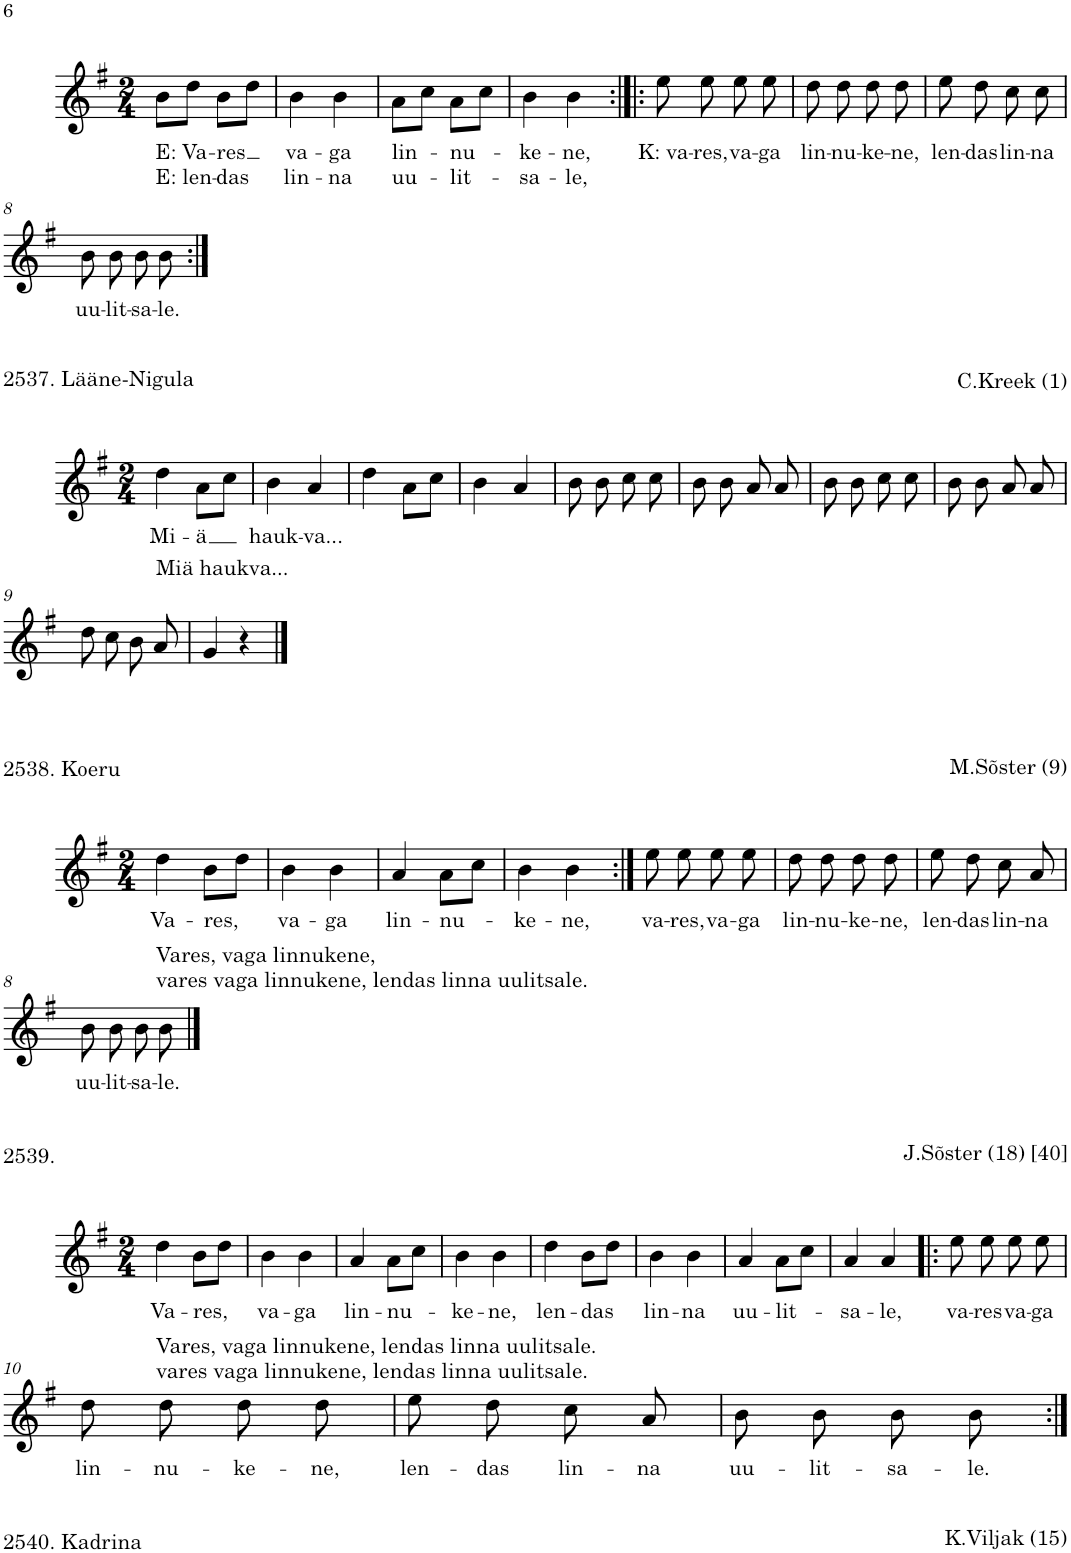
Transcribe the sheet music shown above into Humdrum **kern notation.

**kern	**text	**text
*part1	*part1	*part1
*staff1	*staff1	*staff1
*I"Piano	*	*
*I'Pno.	*	*
!!LO:PB:g=z
*clefG2	*	*
*k[f#]	*	*
*M2/4	*	*
=1	=1	=1
!	!LO:LY:b	!LO:LY:b
8b\L	E: Va-	E: len-
8dd\J	.	.
!	!LO:LY:b	!LO:LY:b
8b\L	-res	-das
8dd\J	.	.
=2	=2	=2
!	!LO:LY:b	!LO:LY:b
4b\	va-	lin-
!	!LO:LY:b	!LO:LY:b
4b\	-ga	-na
=3	=3	=3
!	!LO:LY:b	!LO:LY:b
8a\L	lin-	uu-
8cc\J	.	.
!	!LO:LY:b	!LO:LY:b
8a\L	-nu-	-lit-
8cc\J	.	.
=4	=4	=4
!	!LO:LY:b	!LO:LY:b
4b\	-ke-	-sa-
!	!LO:LY:b	!LO:LY:b
4b\	-ne,	-le,
=5:|!|:	=5:|!|:	=5:|!|:
!	!LO:LY:b	!
8ee\	K: va-	.
!	!LO:LY:b	!
8ee\	-res,	.
!	!LO:LY:b	!
8ee\	va-	.
!	!LO:LY:b	!
8ee\	-ga	.
=6	=6	=6
!	!LO:LY:b	!
8dd\	lin-	.
!	!LO:LY:b	!
8dd\	-nu-	.
!	!LO:LY:b	!
8dd\	-ke-	.
!	!LO:LY:b	!
8dd\	-ne,	.
=7	=7	=7
!	!LO:LY:b	!
8ee\	len-	.
!	!LO:LY:b	!
8dd\	-das	.
!	!LO:LY:b	!
8cc\	lin-	.
!	!LO:LY:b	!
8cc\	-na	.
!!LO:LB:g=z
=8	=8	=8
!	!LO:LY:b	!
8b\	uu-	.
!	!LO:LY:b	!
8b\	-lit-	.
!	!LO:LY:b	!
8b\	-sa-	.
!	!LO:LY:b	!
8b\	-le.	.
!!LO:LB:g=z
=1:|!	=1:|!	=1:|!
*k[f#]	*	*
*M2/4	*	*
!LO:TX:b:t=Miä haukva...	!	!
!	!LO:LY:b	!
4dd\	Mi-	.
!	!LO:LY:b	!
8a\L	-ä	.
8cc\J	.	.
=2	=2	=2
!	!LO:LY:b	!
4b\	hauk-	.
!	!LO:LY:b	!
4a/	-va...	.
=3	=3	=3
4dd\	.	.
8a\L	.	.
8cc\J	.	.
=4	=4	=4
4b\	.	.
4a/	.	.
=5	=5	=5
8b\	.	.
8b\	.	.
8cc\	.	.
8cc\	.	.
=6	=6	=6
8b\	.	.
8b\	.	.
8a/	.	.
8a/	.	.
=7	=7	=7
8b\	.	.
8b\	.	.
8cc\	.	.
8cc\	.	.
=8	=8	=8
8b\	.	.
8b\	.	.
8a/	.	.
8a/	.	.
!!LO:LB:g=z
=9	=9	=9
8dd\	.	.
8cc\	.	.
8b\	.	.
8a/	.	.
=10	=10	=10
4g/	.	.
4r	.	.
!!LO:LB:g=z
==1	==1	==1
*k[f#]	*	*
*M2/4	*	*
!LO:TX:b:t=Vares, vaga linnukene,	!	!
!LO:TX:b:t=vares vaga linnukene, lendas linna uulitsale.	!	!
!	!LO:LY:b	!
4dd\	Va-	.
!	!LO:LY:b	!
8b\L	-res,	.
8dd\J	.	.
=2	=2	=2
!	!LO:LY:b	!
4b\	va-	.
!	!LO:LY:b	!
4b\	-ga	.
=3	=3	=3
!	!LO:LY:b	!
4a/	lin-	.
!	!LO:LY:b	!
8a\L	-nu-	.
8cc\J	.	.
=4	=4	=4
!	!LO:LY:b	!
4b\	-ke-	.
!	!LO:LY:b	!
4b\	-ne,	.
=5:|!	=5:|!	=5:|!
!	!LO:LY:b	!
8ee\	va-	.
!	!LO:LY:b	!
8ee\	-res,	.
!	!LO:LY:b	!
8ee\	va-	.
!	!LO:LY:b	!
8ee\	-ga	.
=6	=6	=6
!	!LO:LY:b	!
8dd\	lin-	.
!	!LO:LY:b	!
8dd\	-nu-	.
!	!LO:LY:b	!
8dd\	-ke-	.
!	!LO:LY:b	!
8dd\	-ne,	.
=7	=7	=7
!	!LO:LY:b	!
8ee\	len-	.
!	!LO:LY:b	!
8dd\	-das	.
!	!LO:LY:b	!
8cc\	lin-	.
!	!LO:LY:b	!
8a/	-na	.
!!LO:LB:g=z
=8	=8	=8
!	!LO:LY:b	!
8b\	uu-	.
!	!LO:LY:b	!
8b\	-lit-	.
!	!LO:LY:b	!
8b\	-sa-	.
!	!LO:LY:b	!
8b\	-le.	.
!!LO:LB:g=z
==1	==1	==1
*k[f#]	*	*
*M2/4	*	*
!LO:TX:b:t=Vares, vaga linnukene, lendas linna uulitsale.	!	!
!LO:TX:b:t=vares vaga linnukene, lendas linna uulitsale.	!	!
!	!LO:LY:b	!
4dd\	Va-	.
!	!LO:LY:b	!
8b\L	-res,	.
8dd\J	.	.
=2	=2	=2
!	!LO:LY:b	!
4b\	va-	.
!	!LO:LY:b	!
4b\	-ga	.
=3	=3	=3
!	!LO:LY:b	!
4a/	lin-	.
!	!LO:LY:b	!
8a\L	-nu-	.
8cc\J	.	.
=4	=4	=4
!	!LO:LY:b	!
4b\	-ke-	.
!	!LO:LY:b	!
4b\	-ne,	.
=5	=5	=5
!	!LO:LY:b	!
4dd\	len-	.
!	!LO:LY:b	!
8b\L	-das	.
8dd\J	.	.
=6	=6	=6
!	!LO:LY:b	!
4b\	lin-	.
!	!LO:LY:b	!
4b\	-na	.
=7	=7	=7
!	!LO:LY:b	!
4a/	uu-	.
!	!LO:LY:b	!
8a\L	-lit-	.
8cc\J	.	.
=8	=8	=8
!	!LO:LY:b	!
4a/	-sa-	.
!	!LO:LY:b	!
4a/	-le,	.
=9!|:	=9!|:	=9!|:
!	!LO:LY:b	!
8ee\	va-	.
!	!LO:LY:b	!
8ee\	-res	.
!	!LO:LY:b	!
8ee\	va-	.
!	!LO:LY:b	!
8ee\	-ga	.
!!LO:LB:g=z
=10	=10	=10
!	!LO:LY:b	!
8dd\	lin-	.
!	!LO:LY:b	!
8dd\	-nu-	.
!	!LO:LY:b	!
8dd\	-ke-	.
!	!LO:LY:b	!
8dd\	-ne,	.
=11	=11	=11
!	!LO:LY:b	!
8ee\	len-	.
!	!LO:LY:b	!
8dd\	-das	.
!	!LO:LY:b	!
8cc\	lin-	.
!	!LO:LY:b	!
8a/	-na	.
=12	=12	=12
!	!LO:LY:b	!
8b\	uu-	.
!	!LO:LY:b	!
8b\	-lit-	.
!	!LO:LY:b	!
8b\	-sa-	.
!	!LO:LY:b	!
8b\	-le.	.
=:|!	=:|!	=:|!
*-	*-	*-
